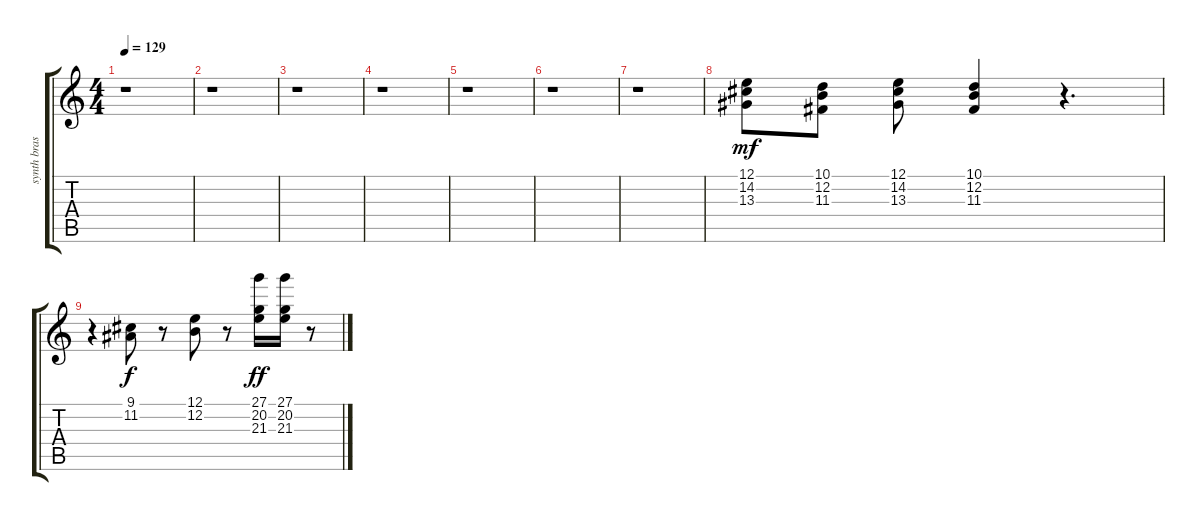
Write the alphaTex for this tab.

\track ("synth brass" "synth bras") {instrument synthbrass1}
\staff {score tabs}
\tuning (E4 B3 G3 D3 A2 E2) {hide}
\ts (4 4)
\tempo 129
\clef g2
\ks c
r.1{dy mf} |
r.1 |
r.1 |
r.1 |
r.1 |
r.1 |
r.1 |
(12.1 14.2 13.3).8 (10.1 12.2 11.3).8 (12.1 14.2 13.3).8 (10.1 12.2 11.3).4 r.4{d} |
r.4 (9.1 11.2).8{dy f} r.8 (12.1 12.2).8 r.8 (27.1 20.2 21.3).16{dy ff} (27.1 20.2 21.3).16 r.8
